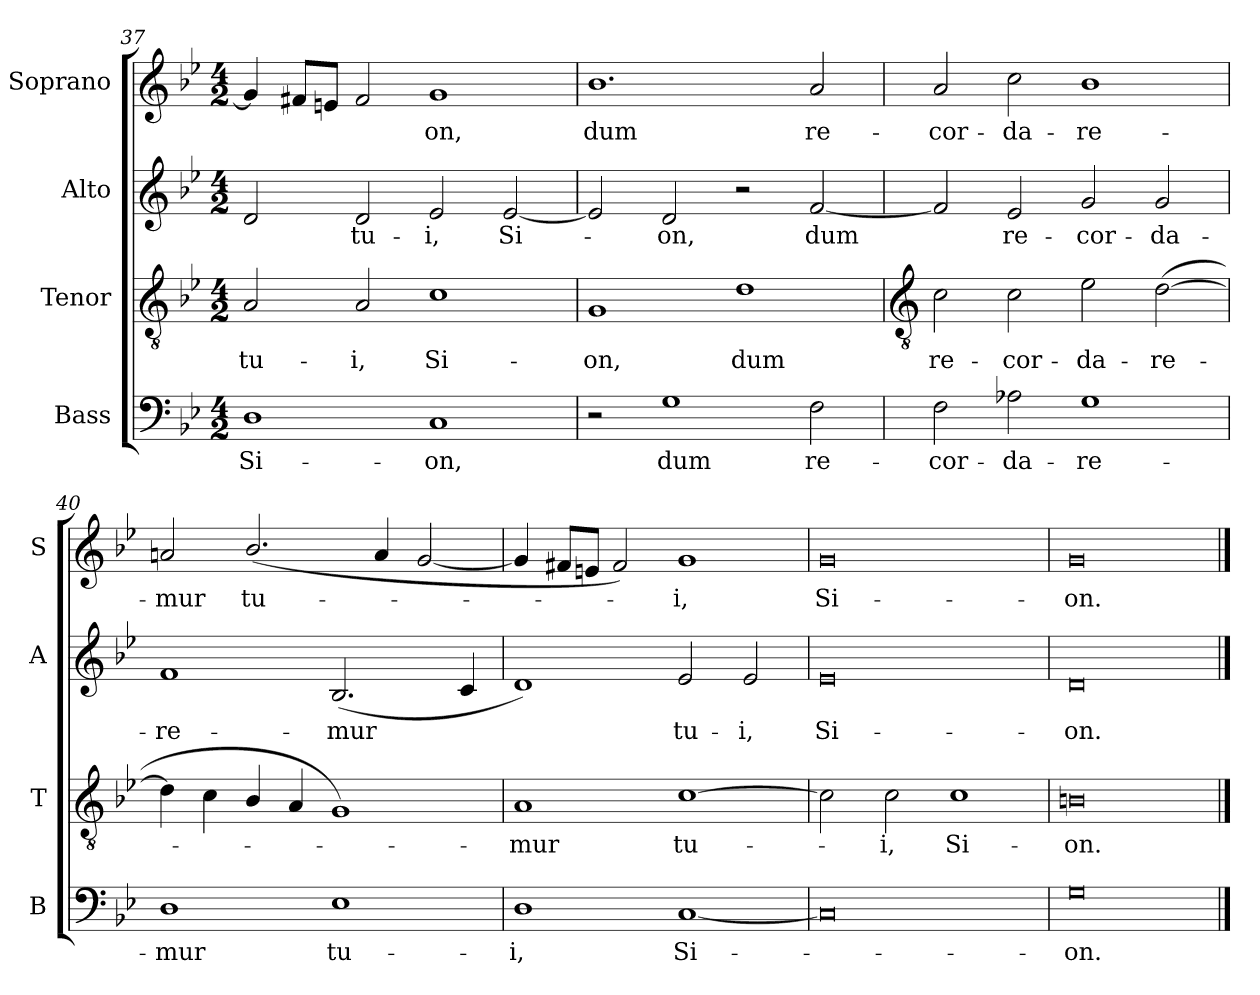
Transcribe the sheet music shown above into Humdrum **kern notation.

**kern	**text	**kern	**text	**kern	**text	**kern	**text
*part4	*part4	*part3	*part3	*part2	*part2	*part1	*part1
*staff4	*staff4	*staff3	*staff3	*staff2	*staff2	*staff1	*staff1
*I"Bass	*	*I"Tenor	*	*I"Alto	*	*I"Soprano	*
*I'B	*	*I'T	*	*I'A	*	*I'S	*
*clefF4	*	*clefGv2	*	*clefG2	*	*clefG2	*
*k[b-e-]	*	*k[b-e-]	*	*k[b-e-]	*	*k[b-e-]	*
*B-:	*	*B-:	*	*B-:	*	*B-:	*
*M4/2	*	*M4/2	*	*M4/2	*	*M4/2	*
=37	=37	=37	=37	=37	=37	=37	=37
!	!LO:LY:b	!	!LO:LY:b	!	!	!	!
1D	Si-	2A	tu-	2d	.	4g]	.
.	.	.	.	.	.	8f#XL	.
.	.	.	.	.	.	8enJ	.
!	!	!	!LO:LY:b	!	!LO:LY:b	!	!
.	.	2A	-i,	2d	tu-	2f#	.
!	!LO:LY:b	!	!LO:LY:b	!	!LO:LY:b	!	!LO:LY:b
1C	-on,	1c	Si-	2e-	-i,	1g	on,
!	!	!	!	!	!LO:LY:b	!	!
.	.	.	.	[2e-	Si-	.	.
=38	=38	=38	=38	=38	=38	=38	=38
!	!	!	!LO:LY:b	!	!	!	!LO:LY:b
2r	.	1G	-on,	2e-]	.	1.b-	dum
!	!LO:LY:b	!	!	!	!LO:LY:b	!	!
1G	dum	.	.	2d	on,	.	.
!	!	!	!LO:LY:b	!	!	!	!
.	.	1d	dum	2r	.	.	.
!	!LO:LY:b	!	!	!	!LO:LY:b	!	!LO:LY:b
2F	re-	.	.	[2f	dum	2a	re-
!!LO:LB:g=z
=39	=39	=39	=39	=39	=39	=39	=39
*	*	*clefGv2	*	*	*	*	*
!	!LO:LY:b	!	!LO:LY:b	!	!	!	!LO:LY:b
2F	-cor-	2c	re-	2f]	.	2a	-cor-
!	!LO:LY:b	!	!LO:LY:b	!	!LO:LY:b	!	!LO:LY:b
2A-X	-da-	2c	-cor-	2e-	re-	2cc	-da-
!	!LO:LY:b	!	!LO:LY:b	!	!LO:LY:b	!	!LO:LY:b
1G	-re-	2e-	-da-	2g	-cor-	1b-	-re-
!	!	!	!LO:LY:b	!	!LO:LY:b	!	!
.	.	(<[2d	-re-	2g	-da-	.	.
=40	=40	=40	=40	=40	=40	=40	=40
!	!LO:LY:b	!	!	!	!LO:LY:b	!	!LO:LY:b
1D	-mur	4d]	.	1f	-re-	2an	-mur
.	.	4c	.	.	.	.	.
!	!	!	!	!	!	!	!LO:LY:b
.	.	4B-/	.	.	.	(<2.b-/	tu-
.	.	4A	.	.	.	.	.
!	!LO:LY:b	!	!	!	!LO:LY:b	!	!
1E-	tu-	1G)	.	(<2.B-	-mur	.	.
.	.	.	.	.	.	4a	.
.	.	.	.	.	.	[2g	.
.	.	.	.	4c	.	.	.
=41	=41	=41	=41	=41	=41	=41	=41
!	!LO:LY:b	!	!LO:LY:b	!	!	!	!
1D	-i,	1A	mur	1d)	.	4g]	.
.	.	.	.	.	.	8f#XL	.
.	.	.	.	.	.	8enJ	.
.	.	.	.	.	.	2f#)	.
!	!LO:LY:b	!	!LO:LY:b	!	!LO:LY:b	!	!LO:LY:b
[1C	Si-	[1c	tu-	2e-	tu-	1g	i,
!	!	!	!	!	!LO:LY:b	!	!
.	.	.	.	2e-	-i,	.	.
=42	=42	=42	=42	=42	=42	=42	=42
!	!	!	!	!	!LO:LY:b	!	!LO:LY:b
0C]	.	2c]	.	0e-	Si-	0g	Si-
!	!	!	!LO:LY:b	!	!	!	!
.	.	2c	i,	.	.	.	.
!	!	!	!LO:LY:b	!	!	!	!
.	.	1c	Si-	.	.	.	.
=43	=43	=43	=43	=43	=43	=43	=43
!	!LO:LY:b	!	!LO:LY:b	!	!LO:LY:b	!	!LO:LY:b
0G	on.	0Bn	-on.	0d	-on.	0g	-on.
==	==	==	==	==	==	==	==
*-	*-	*-	*-	*-	*-	*-	*-
